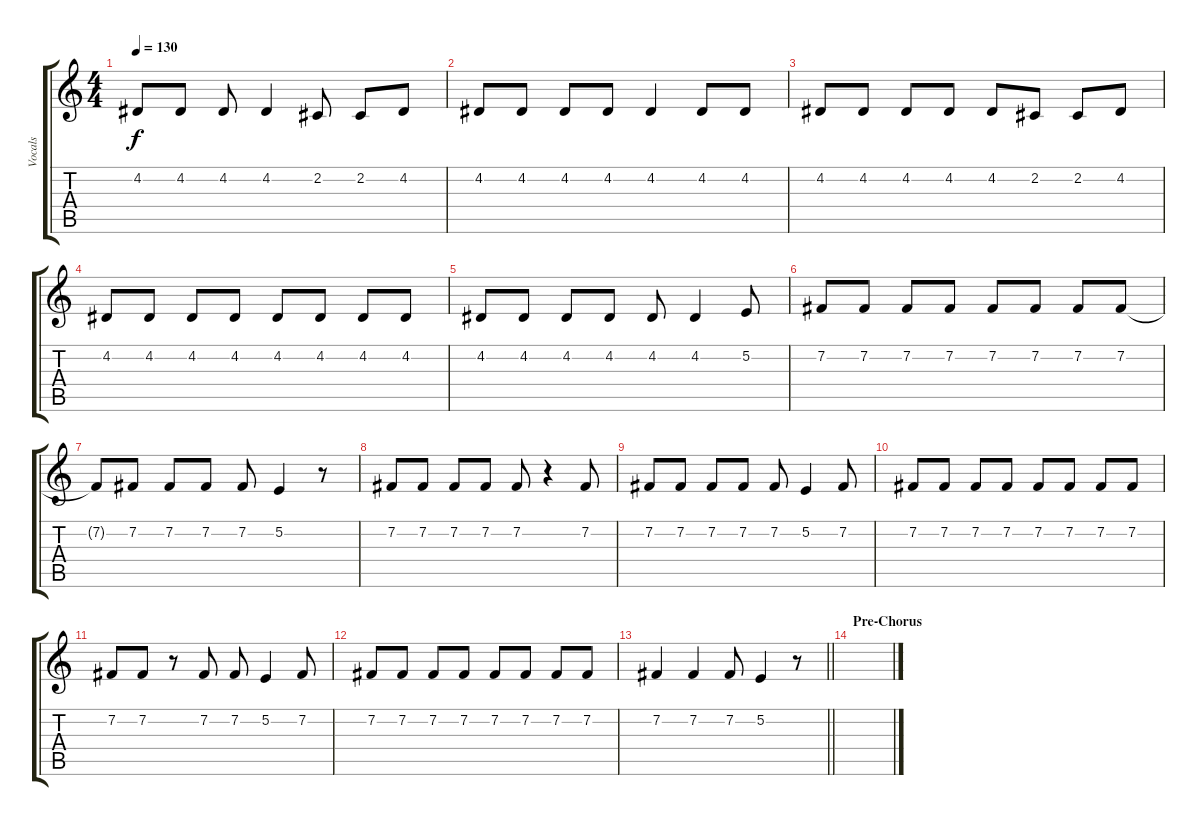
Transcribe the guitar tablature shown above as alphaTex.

\track ("Vocals" "Vocals") {instrument choiraahs}
\staff {score tabs}
\tuning (E4 B3 G3 D3 A2 D2) {hide}
\ts (4 4)
\tempo 130
\clef g2
\ks c
4.2.8{dy f} 4.2.8 4.2.8 4.2.4 2.2.8 2.2.8 4.2.8 |
4.2.8 4.2.8 4.2.8 4.2.8 4.2.4 4.2.8 4.2.8 |
4.2.8 4.2.8 4.2.8 4.2.8 4.2.8 2.2.8 2.2.8 4.2.8 |
4.2.8 4.2.8 4.2.8 4.2.8 4.2.8 4.2.8 4.2.8 4.2.8 |
4.2.8 4.2.8 4.2.8 4.2.8 4.2.8 4.2.4 5.2.8 |
7.2.8 7.2.8 7.2.8 7.2.8 7.2.8 7.2.8 7.2.8 7.2.8 |
7.2{t}.8 7.2.8 7.2.8 7.2.8 7.2.8 5.2.4 r.8 |
7.2.8 7.2.8 7.2.8 7.2.8 7.2.8 r.4 7.2.8 |
7.2.8 7.2.8 7.2.8 7.2.8 7.2.8 5.2.4 7.2.8 |
7.2.8 7.2.8 7.2.8 7.2.8 7.2.8 7.2.8 7.2.8 7.2.8 |
7.2.8 7.2.8 r.8 7.2.8 7.2.8 5.2.4 7.2.8 |
7.2.8 7.2.8 7.2.8 7.2.8 7.2.8 7.2.8 7.2.8 7.2.8 |
\barLineRight lightlight
7.2.4 7.2.4 7.2.8 5.2.4 r.8 |
\section ("" "Pre-Chorus")
